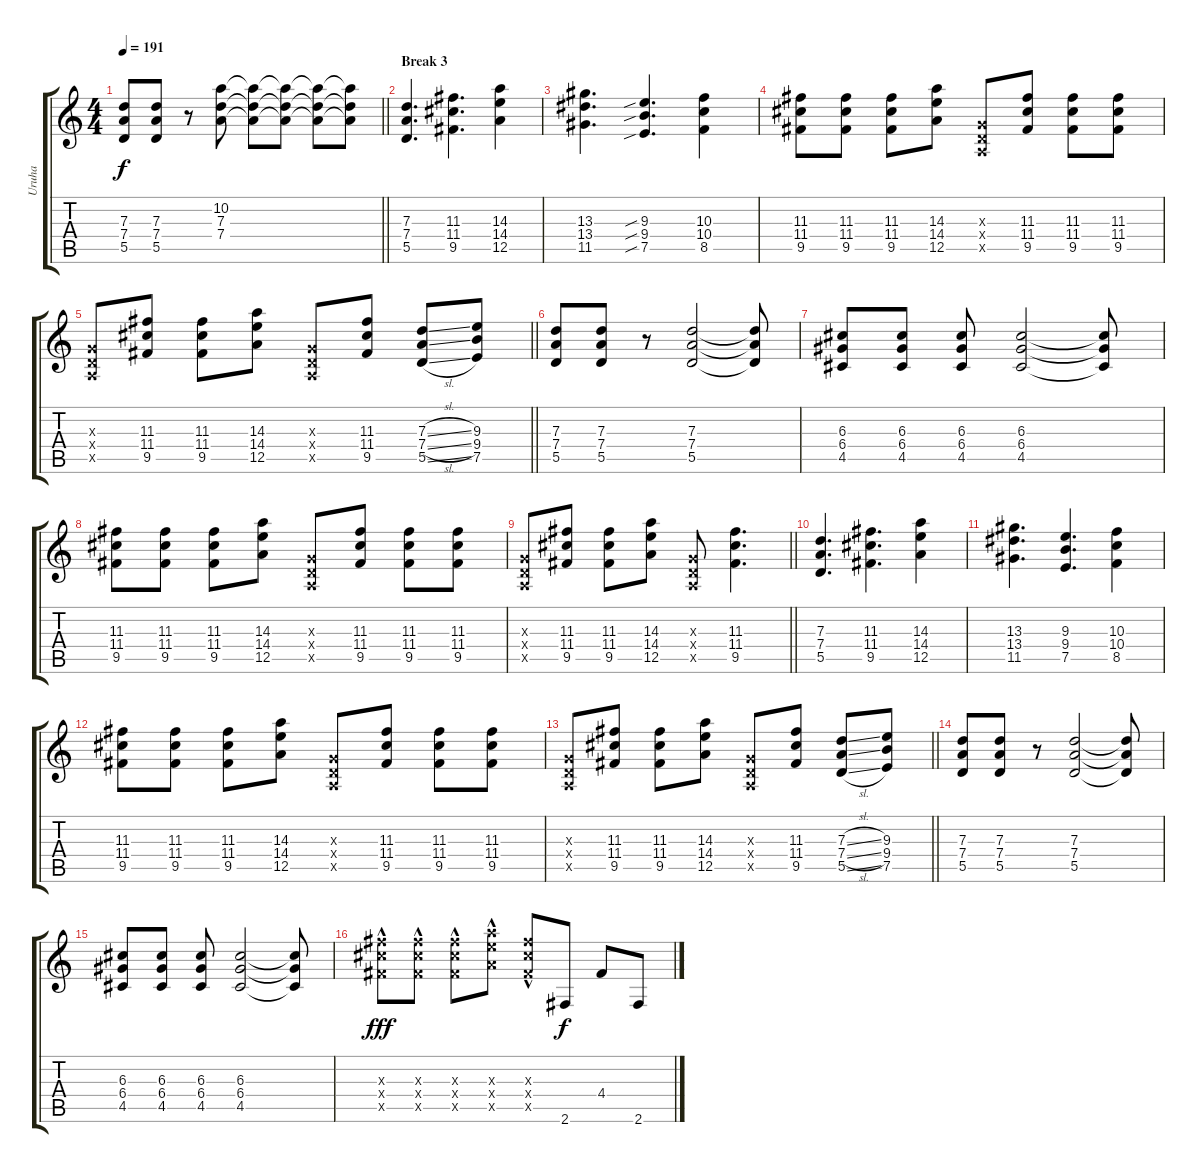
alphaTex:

\track ("Uruha" "Uruha") {instrument distortionguitar}
\staff {score tabs}
\tuning (E4 B3 G3 D3 A2 E2) {hide}
\ts (4 4)
\tempo 191
\clef g2
\barLineRight lightlight
\ks c
(7.3{t} 7.4{t} 5.5{t}).8{dy f} (7.3 7.4 5.5).8 r.8 (10.2 7.3 7.4).8 (10.2{t} 7.3{t} 7.4{t}).8 (10.2{t} 7.3{t} 7.4{t}).8 (10.2{t} 7.3{t} 7.4{t}).8 (10.2{t} 7.3{t} 7.4{t}).8 |
\section ("" "Break 3")
(7.3 7.4 5.5).4{d} (11.3 11.4 9.5).4{d} (14.3 14.4 12.5).4 |
(13.3 13.4 11.5).4{d} (9.3{sib} 9.4{sib} 7.5{sib}).4{d} (10.3 10.4 8.5).4 |
(11.3 11.4 9.5).8 (11.3 11.4 9.5).8 (11.3 11.4 9.5).8 (14.3 14.4 12.5).8 (0.3{x} 0.4{x} 0.5{x}).8 (11.3 11.4 9.5).8 (11.3 11.4 9.5).8 (11.3 11.4 9.5).8 |
\barLineRight lightlight
(0.3{x} 0.4{x} 0.5{x}).8 (11.3 11.4 9.5).8 (11.3 11.4 9.5).8 (14.3 14.4 12.5).8 (0.3{x} 0.4{x} 0.5{x}).8 (11.3 11.4 9.5).8 (7.3{sl} 7.4{sl} 5.5{sl}).8 (9.3 9.4 7.5).8 |
(7.3 7.4 5.5).8 (7.3 7.4 5.5).8 r.8 (7.3 7.4 5.5).2 (7.3{t} 7.4{t} 5.5{t}).8 |
(6.3 6.4 4.5).8 (6.3 6.4 4.5).8 (6.3 6.4 4.5).8 (6.3 6.4 4.5).2 (6.3{t} 6.4{t} 4.5{t}).8 |
(11.3 11.4 9.5).8 (11.3 11.4 9.5).8 (11.3 11.4 9.5).8 (14.3 14.4 12.5).8 (0.3{x} 0.4{x} 0.5{x}).8 (11.3 11.4 9.5).8 (11.3 11.4 9.5).8 (11.3 11.4 9.5).8 |
\barLineRight lightlight
(0.3{x} 0.4{x} 0.5{x}).8 (11.3 11.4 9.5).8 (11.3 11.4 9.5).8 (14.3 14.4 12.5).8 (0.3{x} 0.4{x} 0.5{x}).8 (11.3 11.4 9.5).4{d} |
(7.3 7.4 5.5).4{d} (11.3 11.4 9.5).4{d} (14.3 14.4 12.5).4 |
(13.3 13.4 11.5).4{d} (9.3 9.4 7.5).4{d} (10.3 10.4 8.5).4 |
(11.3 11.4 9.5).8 (11.3 11.4 9.5).8 (11.3 11.4 9.5).8 (14.3 14.4 12.5).8 (0.3{x} 0.4{x} 0.5{x}).8 (11.3 11.4 9.5).8 (11.3 11.4 9.5).8 (11.3 11.4 9.5).8 |
\barLineRight lightlight
(0.3{x} 0.4{x} 0.5{x}).8 (11.3 11.4 9.5).8 (11.3 11.4 9.5).8 (14.3 14.4 12.5).8 (0.3{x} 0.4{x} 0.5{x}).8 (11.3 11.4 9.5).8 (7.3{sl} 7.4{sl} 5.5{sl}).8 (9.3 9.4 7.5).8 |
(7.3 7.4 5.5).8 (7.3 7.4 5.5).8 r.8 (7.3 7.4 5.5).2 (7.3{t} 7.4{t} 5.5{t}).8 |
(6.3 6.4 4.5).8 (6.3 6.4 4.5).8 (6.3 6.4 4.5).8 (6.3 6.4 4.5).2 (6.3{t} 6.4{t} 4.5{t}).8 |
(11.3{hac x} 11.4{hac x} 9.5{hac x}).8{dy fff} (11.3{hac x} 11.4{hac x} 9.5{hac x}).8 (11.3{hac x} 11.4{hac x} 9.5{hac x}).8 (14.3{hac x} 14.4{hac x} 12.5{hac x}).8 (11.3{hac x} 11.4{hac x} 9.5{hac x}).8 2.6.8{dy f} 4.4.8 2.6.8
